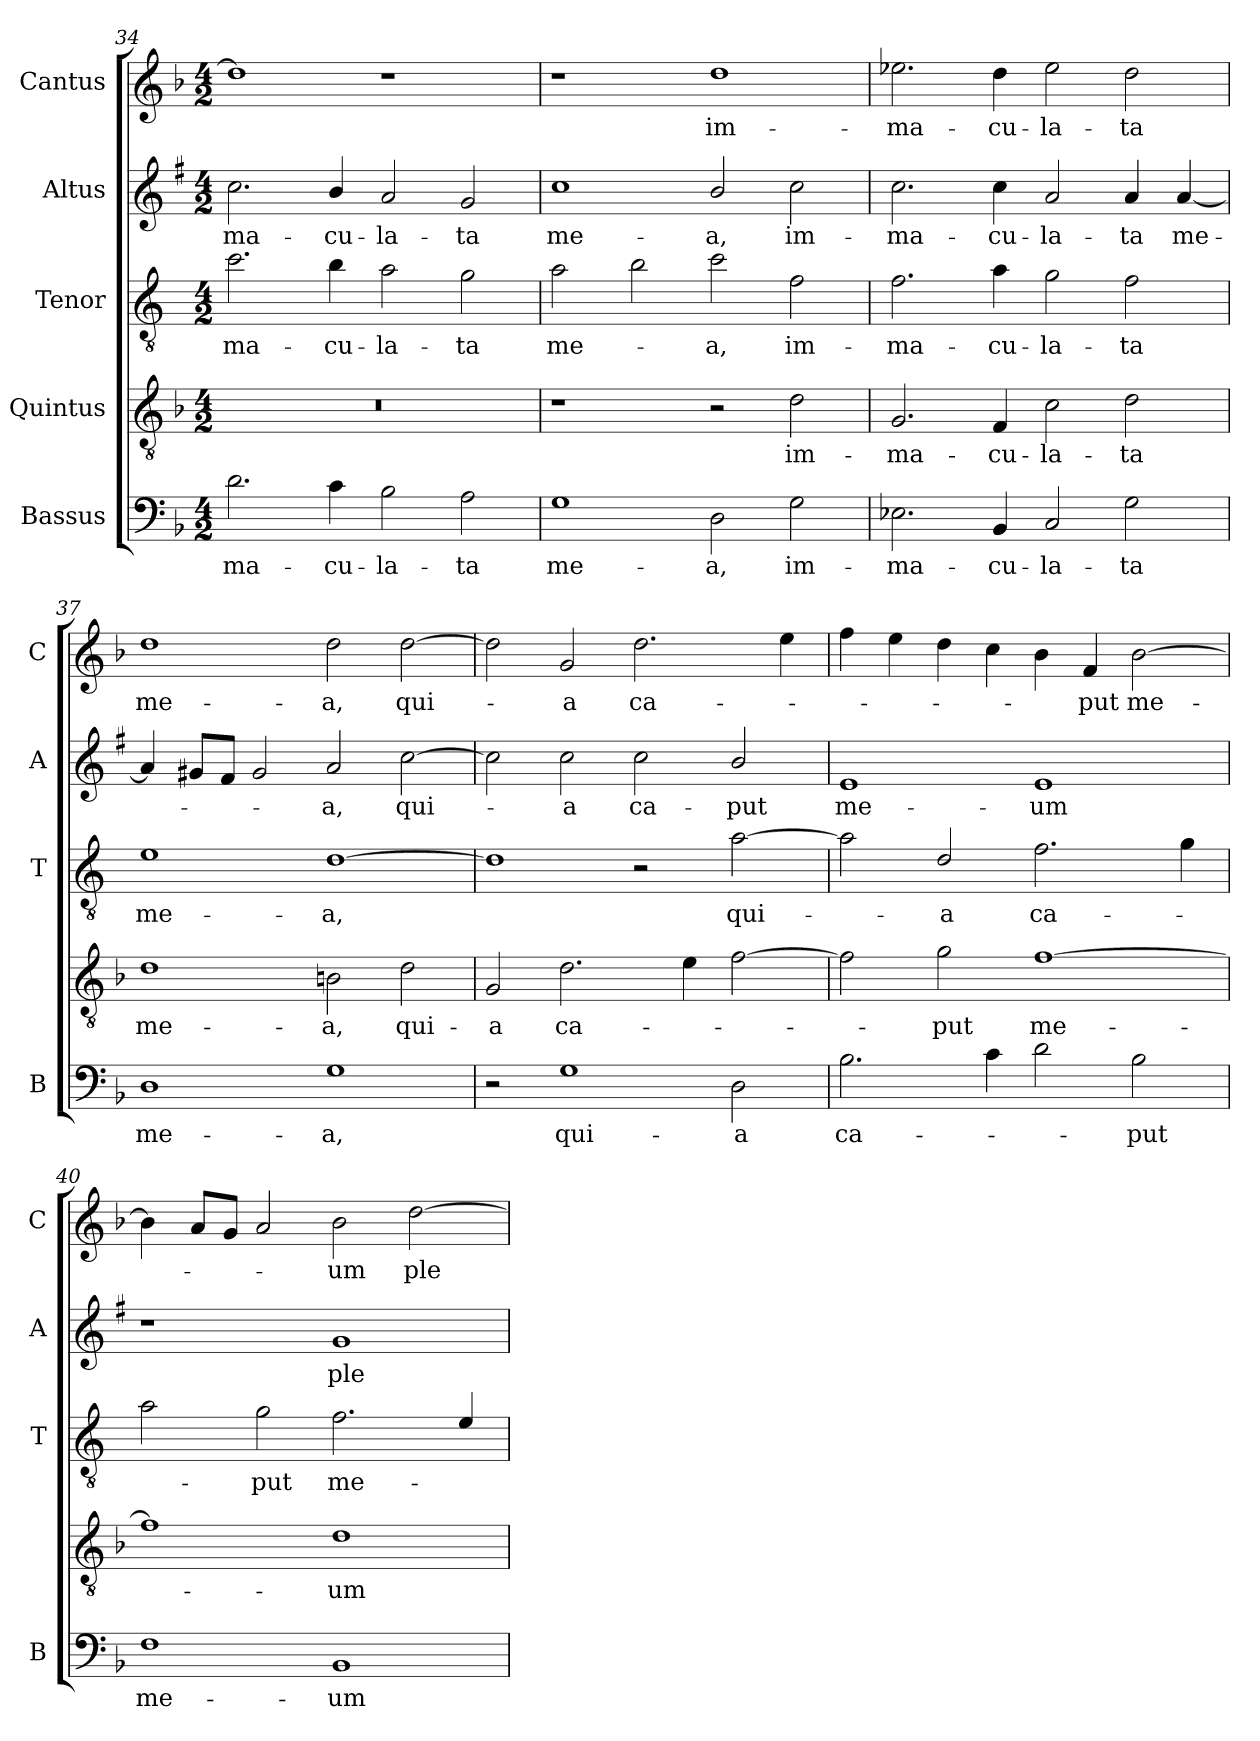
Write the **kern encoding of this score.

**kern	**text	**kern	**text	**kern	**text	**kern	**text	**kern	**text
*part5	*part5	*part4	*part4	*part3	*part3	*part2	*part2	*part1	*part1
*staff5	*staff5	*staff4	*staff4	*staff3	*staff3	*staff2	*staff2	*staff1	*staff1
*I"Bassus	*	*I"Quintus	*	*I"Tenor	*	*I"Altus	*	*I"Cantus	*
*I'B	*	*	*	*I'T	*	*I'A	*	*I'C	*
*clefF4	*	*clefGv2	*	*clefGv2	*	*clefG2	*	*clefG2	*
*	*	*	*	*ITrd4c7	*	*ITrd1c2	*	*	*
*k[b-]	*	*k[b-]	*	*k[b-]	*	*k[b-]	*	*k[b-]	*
*F:	*	*F:	*	*F:	*	*F:	*	*F:	*
*M4/2	*	*M4/2	*	*M4/2	*	*M4/2	*	*M4/2	*
=34	=34	=34	=34	=34	=34	=34	=34	=34	=34
!	!LO:LY:b	!	!	!	!LO:LY:b	!	!LO:LY:b	!	!
2.d\	-ma-	0r	.	2.f\	-ma-	2.b-\	-ma-	1dd]	.
!	!LO:LY:b	!	!	!	!LO:LY:b	!	!LO:LY:b	!	!
4c\	-cu-	.	.	4e\	-cu-	4a/	-cu-	.	.
!	!LO:LY:b	!	!	!	!LO:LY:b	!	!LO:LY:b	!	!
2B-\	-la-	.	.	2d\	-la-	2g/	-la-	1r	.
!	!LO:LY:b	!	!	!	!LO:LY:b	!	!LO:LY:b	!	!
2A\	-ta	.	.	2c\	-ta	2f/	-ta	.	.
=35	=35	=35	=35	=35	=35	=35	=35	=35	=35
!	!LO:LY:b	!	!	!	!LO:LY:b	!	!LO:LY:b	!	!
1G	me-	1r	.	2d\	me-	1b-	me-	1r	.
.	.	.	.	2e\	.	.	.	.	.
!	!LO:LY:b	!	!	!	!LO:LY:b	!	!LO:LY:b	!	!LO:LY:b
2D\	-a,	2r	.	2f\	-a,	2a/	-a,	1dd	im-
!	!LO:LY:b	!	!LO:LY:b	!	!LO:LY:b	!	!LO:LY:b	!	!
2G\	im-	2d\	im-	2B-\	im-	2b-\	im-	.	.
!!LO:LB:g=z
=36	=36	=36	=36	=36	=36	=36	=36	=36	=36
!	!LO:LY:b	!	!LO:LY:b	!	!LO:LY:b	!	!LO:LY:b	!	!LO:LY:b
2.E-X\	-ma-	2.G/	-ma-	2.B-\	-ma-	2.b-\	-ma-	2.ee-X\	-ma-
!	!LO:LY:b	!	!LO:LY:b	!	!LO:LY:b	!	!LO:LY:b	!	!LO:LY:b
4BB-/	-cu-	4F/	-cu-	4d\	-cu-	4b-\	-cu-	4dd\	-cu-
!	!LO:LY:b	!	!LO:LY:b	!	!LO:LY:b	!	!LO:LY:b	!	!LO:LY:b
2C/	-la-	2c\	-la-	2c\	-la-	2g/	-la-	2ee-\	-la-
!	!LO:LY:b	!	!LO:LY:b	!	!LO:LY:b	!	!LO:LY:b	!	!LO:LY:b
2G\	-ta	2d\	-ta	2B-\	-ta	4g/	-ta	2dd\	-ta
!	!	!	!	!	!	!	!LO:LY:b	!	!
.	.	.	.	.	.	[4g/	me-	.	.
=37	=37	=37	=37	=37	=37	=37	=37	=37	=37
!	!LO:LY:b	!	!LO:LY:b	!	!LO:LY:b	!	!	!	!LO:LY:b
1D	me-	1d	me-	1A	me-	4g/]	.	1dd	me-
.	.	.	.	.	.	8f#X/L	.	.	.
.	.	.	.	.	.	8e/J	.	.	.
.	.	.	.	.	.	2f#/	.	.	.
!	!LO:LY:b	!	!LO:LY:b	!	!LO:LY:b	!	!LO:LY:b	!	!LO:LY:b
1G	-a,	2Bn\	-a,	[1G	-a,	2g/	-a,	2dd\	-a,
!	!	!	!LO:LY:b	!	!	!	!LO:LY:b	!	!LO:LY:b
.	.	2d\	qui-	.	.	[2b-\	qui-	[2dd\	qui-
=38	=38	=38	=38	=38	=38	=38	=38	=38	=38
!	!	!	!LO:LY:b	!	!	!	!	!	!
2r	.	2G/	-a	1G]	.	2b-\]	.	2dd\]	.
!	!LO:LY:b	!	!LO:LY:b	!	!	!	!LO:LY:b	!	!LO:LY:b
1G	qui-	2.d\	ca-	.	.	2b-\	-a	2g/	-a
!	!	!	!	!	!	!	!LO:LY:b	!	!LO:LY:b
.	.	.	.	2r	.	2b-\	ca-	2.dd\	ca-
.	.	4e\	.	.	.	.	.	.	.
!	!LO:LY:b	!	!	!	!LO:LY:b	!	!LO:LY:b	!	!
2D\	-a	[2f\	.	[2d\	qui-	2a/	-put	.	.
.	.	.	.	.	.	.	.	4ee\	.
=39	=39	=39	=39	=39	=39	=39	=39	=39	=39
!	!LO:LY:b	!	!	!	!	!	!LO:LY:b	!	!
2.B-\	ca-	2f\]	.	2d\]	.	1d	me-	4ff\	.
.	.	.	.	.	.	.	.	4ee\	.
!	!	!	!LO:LY:b	!	!LO:LY:b	!	!	!	!
.	.	2g\	-put	2G/	-a	.	.	4dd\	.
4c\	.	.	.	.	.	.	.	4cc\	.
!	!	!	!LO:LY:b	!	!LO:LY:b	!	!LO:LY:b	!	!
2d\	.	[1f	me-	2.B-\	ca-	1d	-um	4b-\	.
!	!	!	!	!	!	!	!	!	!LO:LY:b
.	.	.	.	.	.	.	.	4f/	-put
!	!LO:LY:b	!	!	!	!	!	!	!	!LO:LY:b
2B-\	-put	.	.	.	.	.	.	[2b-\	me-
.	.	.	.	4c\	.	.	.	.	.
=40	=40	=40	=40	=40	=40	=40	=40	=40	=40
!	!LO:LY:b	!	!	!	!	!	!	!	!
1F	me-	1f]	.	2d\	.	1r	.	4b-\]	.
.	.	.	.	.	.	.	.	8a/L	.
.	.	.	.	.	.	.	.	8g/J	.
!	!	!	!	!	!LO:LY:b	!	!	!	!
.	.	.	.	2c\	-put	.	.	2a/	.
!	!LO:LY:b	!	!LO:LY:b	!	!LO:LY:b	!	!LO:LY:b	!	!LO:LY:b
1BB-	-um	1d	-um	2.B-\	me-	1f	ple-	2b-\	-um
!	!	!	!	!	!	!	!	!	!LO:LY:b
.	.	.	.	.	.	.	.	[2dd\	ple-
.	.	.	.	4A/	.	.	.	.	.
=	=	=	=	=	=	=	=	=	=
*-	*-	*-	*-	*-	*-	*-	*-	*-	*-
